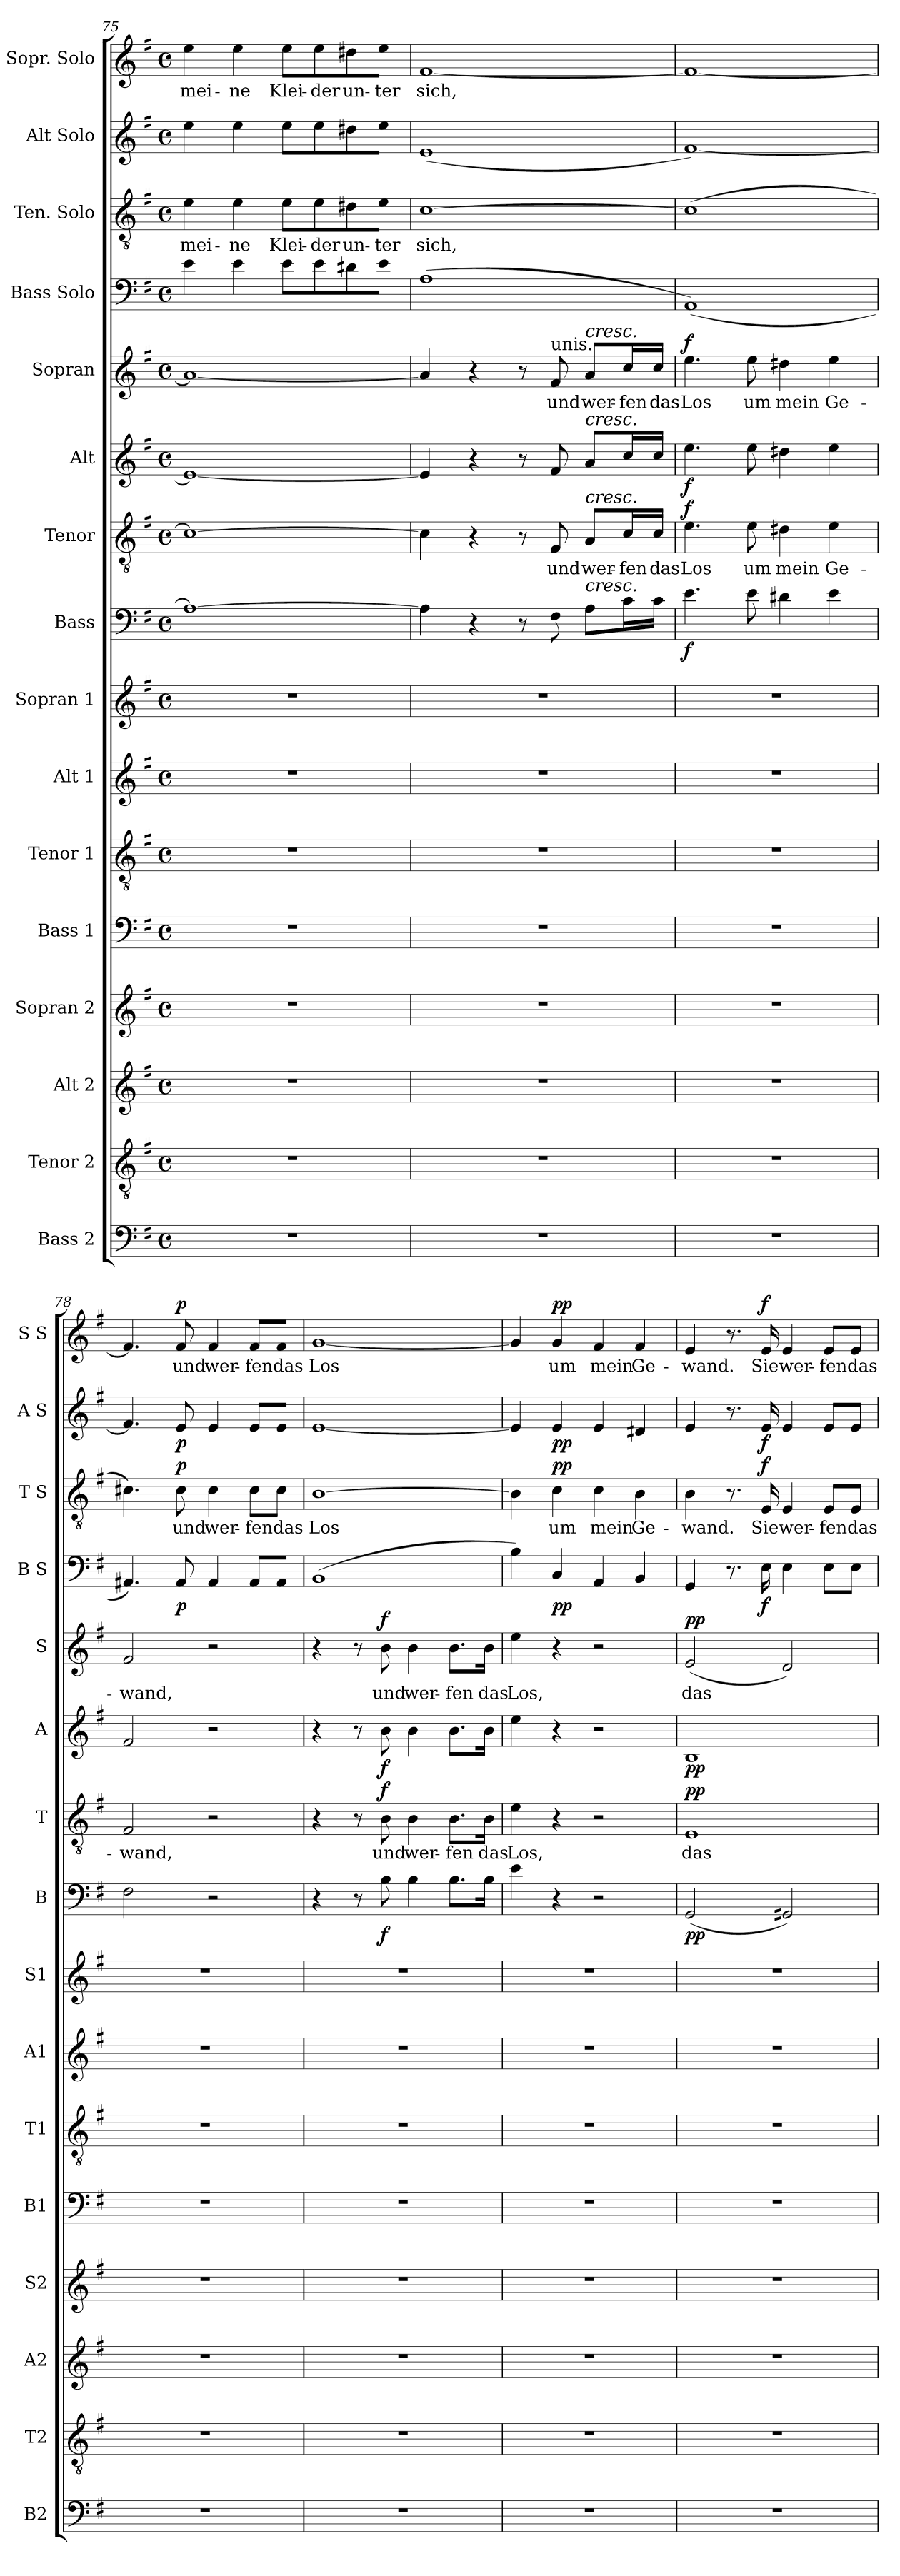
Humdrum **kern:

**kern	**kern	**kern	**kern	**kern	**kern	**kern	**kern	**kern	**dynam	**kern	**text	**dynam	**kern	**dynam	**kern	**text	**dynam	**kern	**dynam	**kern	**text	**dynam	**kern	**dynam	**kern	**text	**dynam
*part16	*part15	*part14	*part13	*part12	*part11	*part10	*part9	*part8	*part8	*part7	*part7	*part7	*part6	*part6	*part5	*part5	*part5	*part4	*part4	*part3	*part3	*part3	*part2	*part2	*part1	*part1	*part1
*staff16	*staff15	*staff14	*staff13	*staff12	*staff11	*staff10	*staff9	*staff8	*staff8	*staff7	*staff7	*staff7	*staff6	*staff6	*staff5	*staff5	*staff5	*staff4	*staff4	*staff3	*staff3	*staff3	*staff2	*staff2	*staff1	*staff1	*staff1
*I"Bass 2	*I"Tenor 2	*I"Alt 2	*I"Sopran 2	*I"Bass 1	*I"Tenor 1	*I"Alt 1	*I"Sopran 1	*I"Bass	*	*I"Tenor	*	*	*I"Alt	*	*I"Sopran	*	*	*I"Bass Solo	*	*I"Ten. Solo	*	*	*I"Alt Solo	*	*I"Sopr. Solo	*	*
*I'B2	*I'T2	*I'A2	*I'S2	*I'B1	*I'T1	*I'A1	*I'S1	*I'B	*	*I'T	*	*	*I'A	*	*I'S	*	*	*I'B S	*	*I'T S	*	*	*I'A S	*	*I'S S	*	*
!!LO:PB:g=z
*clefF4	*clefGv2	*clefG2	*clefG2	*clefF4	*clefGv2	*clefG2	*clefG2	*clefF4	*	*clefGv2	*	*	*clefG2	*	*clefG2	*	*	*clefF4	*	*clefGv2	*	*	*clefG2	*	*clefG2	*	*
*k[f#]	*k[f#]	*k[f#]	*k[f#]	*k[f#]	*k[f#]	*k[f#]	*k[f#]	*k[f#]	*	*k[f#]	*	*	*k[f#]	*	*k[f#]	*	*	*k[f#]	*	*k[f#]	*	*	*k[f#]	*	*k[f#]	*	*
*M4/4	*M4/4	*M4/4	*M4/4	*M4/4	*M4/4	*M4/4	*M4/4	*M4/4	*	*M4/4	*	*	*M4/4	*	*M4/4	*	*	*M4/4	*	*M4/4	*	*	*M4/4	*	*M4/4	*	*
*met(c)	*met(c)	*met(c)	*met(c)	*met(c)	*met(c)	*met(c)	*met(c)	*met(c)	*	*met(c)	*	*	*met(c)	*	*met(c)	*	*	*met(c)	*	*met(c)	*	*	*met(c)	*	*met(c)	*	*
=75	=75	=75	=75	=75	=75	=75	=75	=75	=75	=75	=75	=75	=75	=75	=75	=75	=75	=75	=75	=75	=75	=75	=75	=75	=75	=75	=75
!	!	!	!	!	!	!	!	!	!	!	!	!	!	!	!	!	!	!	!	!	!LO:LY:b	!	!	!	!	!LO:LY:b	!
1r	1r	1r	1r	1r	1r	1r	1r	1A_	.	1c_	.	.	1e_	.	1a_	.	.	4e\	.	4e\	mei-	.	4ee\	.	4ee\	mei-	.
!	!	!	!	!	!	!	!	!	!	!	!	!	!	!	!	!	!	!	!	!	!LO:LY:b	!	!	!	!	!LO:LY:b	!
.	.	.	.	.	.	.	.	.	.	.	.	.	.	.	.	.	.	4e\	.	4e\	-ne	.	4ee\	.	4ee\	-ne	.
!	!	!	!	!	!	!	!	!	!	!	!	!	!	!	!	!	!	!	!	!	!LO:LY:b	!	!	!	!	!LO:LY:b	!
.	.	.	.	.	.	.	.	.	.	.	.	.	.	.	.	.	.	8e\L	.	8e\L	Klei-	.	8ee\L	.	8ee\L	Klei-	.
!	!	!	!	!	!	!	!	!	!	!	!	!	!	!	!	!	!	!	!	!	!LO:LY:b	!	!	!	!	!LO:LY:b	!
.	.	.	.	.	.	.	.	.	.	.	.	.	.	.	.	.	.	8e\	.	8e\	-der	.	8ee\	.	8ee\	-der	.
!	!	!	!	!	!	!	!	!	!	!	!	!	!	!	!	!	!	!	!	!	!LO:LY:b	!	!	!	!	!LO:LY:b	!
.	.	.	.	.	.	.	.	.	.	.	.	.	.	.	.	.	.	8d#X\	.	8d#X\	un-	.	8dd#X\	.	8dd#X\	un-	.
!	!	!	!	!	!	!	!	!	!	!	!	!	!	!	!	!	!	!	!	!	!LO:LY:b	!	!	!	!	!LO:LY:b	!
.	.	.	.	.	.	.	.	.	.	.	.	.	.	.	.	.	.	8e\J	.	8e\J	-ter	.	8ee\J	.	8ee\J	-ter	.
=76	=76	=76	=76	=76	=76	=76	=76	=76	=76	=76	=76	=76	=76	=76	=76	=76	=76	=76	=76	=76	=76	=76	=76	=76	=76	=76	=76
!	!	!	!	!	!	!	!	!	!	!	!	!	!	!	!	!	!	!	!	!	!LO:LY:b	!	!	!	!	!LO:LY:b	!
1r	1r	1r	1r	1r	1r	1r	1r	4A\]	.	4c\]	.	.	4e/]	.	4a/]	.	.	(>1A	.	[1c	sich,	.	(<1e	.	[1f#	sich,	.
.	.	.	.	.	.	.	.	4r	.	4r	.	.	4r	.	4r	.	.	.	.	.	.	.	.	.	.	.	.
.	.	.	.	.	.	.	.	8r	.	8r	.	.	8r	.	8r	.	.	.	.	.	.	.	.	.	.	.	.
!	!	!	!	!	!	!	!	!	!	!	!	!	!	!	!LO:TX:a:t=unis.	!	!	!	!	!	!	!	!	!	!	!	!
!	!	!	!	!	!	!	!	!	!	!	!LO:LY:b	!	!	!	!	!LO:LY:b	!	!	!	!	!	!	!	!	!	!	!
.	.	.	.	.	.	.	.	8F#\	.	8F#/	und	.	8f#/	.	8f#/	und	.	.	.	.	.	.	.	.	.	.	.
!	!	!	!	!	!	!	!	!	!	!	!	!	!	!	!LO:TX:a:i:t=cresc.	!	!	!	!	!	!	!	!	!	!	!	!
!	!	!	!	!	!	!	!	!	!	!	!	!	!LO:TX:a:i:t=cresc.	!	!	!	!	!	!	!	!	!	!	!	!	!	!
!	!	!	!	!	!	!	!	!	!	!LO:TX:a:i:t=cresc.	!	!	!	!	!	!	!	!	!	!	!	!	!	!	!	!	!
!	!	!	!	!	!	!	!	!LO:TX:a:i:t=cresc.	!	!	!	!	!	!	!	!	!	!	!	!	!	!	!	!	!	!	!
!	!	!	!	!	!	!	!	!	!	!	!LO:LY:b	!	!	!	!	!LO:LY:b	!	!	!	!	!	!	!	!	!	!	!
.	.	.	.	.	.	.	.	8A\L	.	8A/L	wer-	.	8a/L	.	8a/L	wer-	.	.	.	.	.	.	.	.	.	.	.
!	!	!	!	!	!	!	!	!	!	!	!LO:LY:b	!	!	!	!	!LO:LY:b	!	!	!	!	!	!	!	!	!	!	!
.	.	.	.	.	.	.	.	16c\L	.	16c/L	-fen	.	16cc/L	.	16cc/L	-fen	.	.	.	.	.	.	.	.	.	.	.
!	!	!	!	!	!	!	!	!	!	!	!LO:LY:b	!	!	!	!	!LO:LY:b	!	!	!	!	!	!	!	!	!	!	!
.	.	.	.	.	.	.	.	16c\JJ	.	16c/JJ	das	.	16cc/JJ	.	16cc/JJ	das	.	.	.	.	.	.	.	.	.	.	.
=77	=77	=77	=77	=77	=77	=77	=77	=77	=77	=77	=77	=77	=77	=77	=77	=77	=77	=77	=77	=77	=77	=77	=77	=77	=77	=77	=77
!	!	!	!	!	!	!	!	!	!LO:DY:b	!	!LO:LY:b	!LO:DY:b	!	!LO:DY:b	!	!LO:LY:b	!LO:DY:b	!	!	!	!	!	!	!	!	!	!
1r	1r	1r	1r	1r	1r	1r	1r	4.e\	f	4.e\	Los	f	4.ee\	f	4.ee\	Los	f	(<1AA)	.	(>1c]	.	.	[1f#)	.	1f#_	.	.
!	!	!	!	!	!	!	!	!	!	!	!LO:LY:b	!	!	!	!	!LO:LY:b	!	!	!	!	!	!	!	!	!	!	!
.	.	.	.	.	.	.	.	8e\	.	8e\	um	.	8ee\	.	8ee\	um	.	.	.	.	.	.	.	.	.	.	.
!	!	!	!	!	!	!	!	!	!	!	!LO:LY:b	!	!	!	!	!LO:LY:b	!	!	!	!	!	!	!	!	!	!	!
.	.	.	.	.	.	.	.	4d#X\	.	4d#X\	mein	.	4dd#X\	.	4dd#X\	mein	.	.	.	.	.	.	.	.	.	.	.
!	!	!	!	!	!	!	!	!	!	!	!LO:LY:b	!	!	!	!	!LO:LY:b	!	!	!	!	!	!	!	!	!	!	!
.	.	.	.	.	.	.	.	4e\	.	4e\	Ge-	.	4ee\	.	4ee\	Ge-	.	.	.	.	.	.	.	.	.	.	.
=78	=78	=78	=78	=78	=78	=78	=78	=78	=78	=78	=78	=78	=78	=78	=78	=78	=78	=78	=78	=78	=78	=78	=78	=78	=78	=78	=78
!	!	!	!	!	!	!	!	!	!	!	!LO:LY:b	!	!	!	!	!LO:LY:b	!	!	!	!	!	!	!	!	!	!	!
1r	1r	1r	1r	1r	1r	1r	1r	2F#\	.	2F#/	-wand,	.	2f#/	.	2f#/	-wand,	.	4.AA#X/)	.	4.c#X\)	.	.	4.f#/]	.	4.f#/]	.	.
!	!	!	!	!	!	!	!	!	!	!	!	!	!	!	!	!	!	!	!LO:DY:b	!	!LO:LY:b	!LO:DY:b	!	!LO:DY:b	!	!LO:LY:b	!LO:DY:b
.	.	.	.	.	.	.	.	.	.	.	.	.	.	.	.	.	.	8AA#/	p	8c#\	und	p	8e/	p	8f#/	und	p
!	!	!	!	!	!	!	!	!	!	!	!	!	!	!	!	!	!	!	!	!	!LO:LY:b	!	!	!	!	!LO:LY:b	!
.	.	.	.	.	.	.	.	2r	.	2r	.	.	2r	.	2r	.	.	4AA#/	.	4c#\	wer-	.	4e/	.	4f#/	wer-	.
!	!	!	!	!	!	!	!	!	!	!	!	!	!	!	!	!	!	!	!	!	!LO:LY:b	!	!	!	!	!LO:LY:b	!
.	.	.	.	.	.	.	.	.	.	.	.	.	.	.	.	.	.	8AA#/L	.	8c#\L	-fen	.	8e/L	.	8f#/L	-fen	.
!	!	!	!	!	!	!	!	!	!	!	!	!	!	!	!	!	!	!	!	!	!LO:LY:b	!	!	!	!	!LO:LY:b	!
.	.	.	.	.	.	.	.	.	.	.	.	.	.	.	.	.	.	8AA#/J	.	8c#\J	das	.	8e/J	.	8f#/J	das	.
!!LO:PB:g=z
=79	=79	=79	=79	=79	=79	=79	=79	=79	=79	=79	=79	=79	=79	=79	=79	=79	=79	=79	=79	=79	=79	=79	=79	=79	=79	=79	=79
!	!	!	!	!	!	!	!	!	!	!	!	!	!	!	!	!	!	!	!	!	!LO:LY:b	!	!	!	!	!LO:LY:b	!
1r	1r	1r	1r	1r	1r	1r	1r	4r	.	4r	.	.	4r	.	4r	.	.	(>1BB	.	[1B	Los	.	[1e	.	[1g	Los	.
.	.	.	.	.	.	.	.	8r	.	8r	.	.	8r	.	8r	.	.	.	.	.	.	.	.	.	.	.	.
!	!	!	!	!	!	!	!	!	!LO:DY:b	!	!LO:LY:b	!LO:DY:b	!	!LO:DY:b	!	!LO:LY:b	!LO:DY:b	!	!	!	!	!	!	!	!	!	!
.	.	.	.	.	.	.	.	8B\	f	8B\	und	f	8b\	f	8b\	und	f	.	.	.	.	.	.	.	.	.	.
!	!	!	!	!	!	!	!	!	!	!	!LO:LY:b	!	!	!	!	!LO:LY:b	!	!	!	!	!	!	!	!	!	!	!
.	.	.	.	.	.	.	.	4B\	.	4B\	wer-	.	4b\	.	4b\	wer-	.	.	.	.	.	.	.	.	.	.	.
!	!	!	!	!	!	!	!	!	!	!	!LO:LY:b	!	!	!	!	!LO:LY:b	!	!	!	!	!	!	!	!	!	!	!
.	.	.	.	.	.	.	.	8.B\L	.	8.B\L	-fen	.	8.b\L	.	8.b\L	-fen	.	.	.	.	.	.	.	.	.	.	.
!	!	!	!	!	!	!	!	!	!	!	!LO:LY:b	!	!	!	!	!LO:LY:b	!	!	!	!	!	!	!	!	!	!	!
.	.	.	.	.	.	.	.	16B\Jk	.	16B\Jk	das	.	16b\Jk	.	16b\Jk	das	.	.	.	.	.	.	.	.	.	.	.
=80	=80	=80	=80	=80	=80	=80	=80	=80	=80	=80	=80	=80	=80	=80	=80	=80	=80	=80	=80	=80	=80	=80	=80	=80	=80	=80	=80
!	!	!	!	!	!	!	!	!	!	!	!LO:LY:b	!	!	!	!	!LO:LY:b	!	!	!	!	!	!	!	!	!	!	!
1r	1r	1r	1r	1r	1r	1r	1r	4e\	.	4e\	Los,	.	4ee\	.	4ee\	Los,	.	4B\)	.	4B\]	.	.	4e/]	.	4g/]	.	.
!	!	!	!	!	!	!	!	!	!	!	!	!	!	!	!	!	!	!	!LO:DY:b	!	!LO:LY:b	!LO:DY:b	!	!LO:DY:b	!	!LO:LY:b	!LO:DY:b
.	.	.	.	.	.	.	.	4r	.	4r	.	.	4r	.	4r	.	.	4C/	pp	4c\	um	pp	4e/	pp	4g/	um	pp
!	!	!	!	!	!	!	!	!	!	!	!	!	!	!	!	!	!	!	!	!	!LO:LY:b	!	!	!	!	!LO:LY:b	!
.	.	.	.	.	.	.	.	2r	.	2r	.	.	2r	.	2r	.	.	4AA/	.	4c\	mein	.	4e/	.	4f#/	mein	.
!	!	!	!	!	!	!	!	!	!	!	!	!	!	!	!	!	!	!	!	!	!LO:LY:b	!	!	!	!	!LO:LY:b	!
.	.	.	.	.	.	.	.	.	.	.	.	.	.	.	.	.	.	4BB/	.	4B\	Ge-	.	4d#X/	.	4f#/	Ge-	.
=81	=81	=81	=81	=81	=81	=81	=81	=81	=81	=81	=81	=81	=81	=81	=81	=81	=81	=81	=81	=81	=81	=81	=81	=81	=81	=81	=81
!	!	!	!	!	!	!	!	!	!LO:DY:b	!	!LO:LY:b	!LO:DY:b	!	!LO:DY:b	!	!LO:LY:b	!LO:DY:b	!	!	!	!LO:LY:b	!	!	!	!	!LO:LY:b	!
1r	1r	1r	1r	1r	1r	1r	1r	(<2GG/	pp	1E	das	pp	1B	pp	(<2e/	das	pp	4GG/	.	4B\	-wand.	.	4e/	.	4e/	-wand.	.
.	.	.	.	.	.	.	.	.	.	.	.	.	.	.	.	.	.	8.r	.	8.r	.	.	8.r	.	8.r	.	.
!	!	!	!	!	!	!	!	!	!	!	!	!	!	!	!	!	!	!	!LO:DY:b	!	!LO:LY:b	!LO:DY:b	!	!LO:DY:b	!	!LO:LY:b	!LO:DY:b
.	.	.	.	.	.	.	.	.	.	.	.	.	.	.	.	.	.	16E\	f	16E/	Sie	f	16e/	f	16e/	Sie	f
!	!	!	!	!	!	!	!	!	!	!	!	!	!	!	!	!	!	!	!	!	!LO:LY:b	!	!	!	!	!LO:LY:b	!
.	.	.	.	.	.	.	.	2GG#X/)	.	.	.	.	.	.	2d/)	.	.	4E\	.	4E/	wer-	.	4e/	.	4e/	wer-	.
!	!	!	!	!	!	!	!	!	!	!	!	!	!	!	!	!	!	!	!	!	!LO:LY:b	!	!	!	!	!LO:LY:b	!
.	.	.	.	.	.	.	.	.	.	.	.	.	.	.	.	.	.	8E\L	.	8E/L	-fen	.	8e/L	.	8e/L	-fen	.
!	!	!	!	!	!	!	!	!	!	!	!	!	!	!	!	!	!	!	!	!	!LO:LY:b	!	!	!	!	!LO:LY:b	!
.	.	.	.	.	.	.	.	.	.	.	.	.	.	.	.	.	.	8E\J	.	8E/J	das	.	8e/J	.	8e/J	das	.
=	=	=	=	=	=	=	=	=	=	=	=	=	=	=	=	=	=	=	=	=	=	=	=	=	=	=	=
*-	*-	*-	*-	*-	*-	*-	*-	*-	*-	*-	*-	*-	*-	*-	*-	*-	*-	*-	*-	*-	*-	*-	*-	*-	*-	*-	*-
